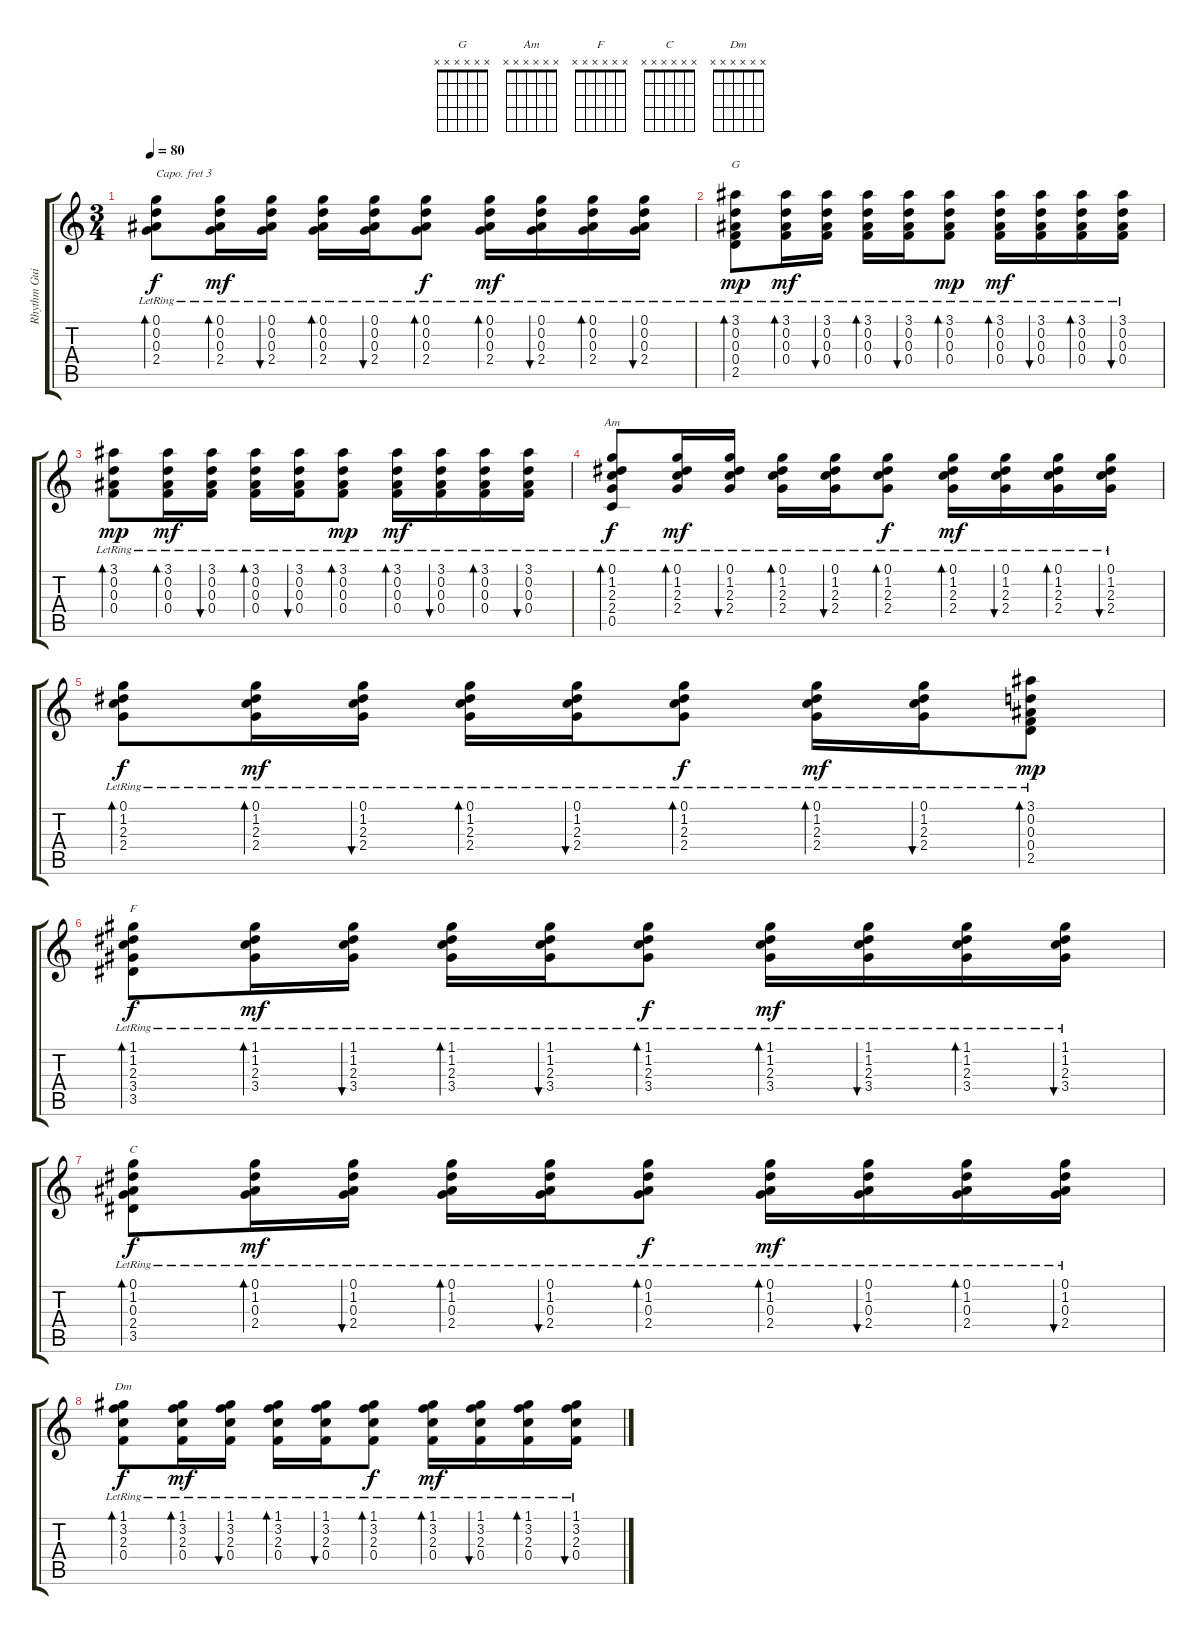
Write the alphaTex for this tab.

\track ("Rhythm Guitar" "Rhythm Gui") {instrument acousticguitarsteel}
\staff {score tabs}
\capo 3
\tuning (E4 B3 G3 D3 A2 E2) {hide}
\chord ("G" x x x x x x)
\chord ("Am" x x x x x x)
\chord ("F" x x x x x x)
\chord ("C" x x x x x x)
\chord ("Dm" x x x x x x)
\ts (3 4)
\tempo 80
\clef g2
\ks aminor
(0.1{lr} 0.2{lr} 0.3{lr} 2.4{lr}).8{bd 30 dy f} (0.1{lr} 0.2{lr} 0.3{lr} 2.4{lr}).16{bd 30 dy mf} (0.1{lr} 0.2{lr} 0.3{lr} 2.4{lr}).16{bu 30} (0.1{lr} 0.2{lr} 0.3{lr} 2.4{lr}).16{bd 30} (0.1{lr} 0.2{lr} 0.3{lr} 2.4{lr}).16{bu 30} (0.1{lr} 0.2{lr} 0.3{lr} 2.4{lr}).8{bd 30 dy f} (0.1{lr} 0.2{lr} 0.3{lr} 2.4{lr}).16{bd 30 dy mf} (0.1{lr} 0.2{lr} 0.3{lr} 2.4{lr}).16{bu 30} (0.1{lr} 0.2{lr} 0.3{lr} 2.4{lr}).16{bd 30} (0.1{lr} 0.2{lr} 0.3{lr} 2.4{lr}).16{bu 30} |
(3.1{lr} 0.2{lr} 0.3{lr} 0.4{lr} 2.5{lr}).8{bd 30 ch "G" dy mp} (3.1{lr} 0.2{lr} 0.3{lr} 0.4{lr}).16{bd 30 dy mf} (3.1{lr} 0.2{lr} 0.3{lr} 0.4{lr}).16{bu 30} (3.1{lr} 0.2{lr} 0.3{lr} 0.4{lr}).16{bd 30} (3.1{lr} 0.2{lr} 0.3{lr} 0.4{lr}).16{bu 30} (3.1{lr} 0.2{lr} 0.3{lr} 0.4{lr}).8{bd 30 dy mp} (3.1{lr} 0.2{lr} 0.3{lr} 0.4{lr}).16{bd 30 dy mf} (3.1{lr} 0.2{lr} 0.3{lr} 0.4{lr}).16{bu 30} (3.1{lr} 0.2{lr} 0.3{lr} 0.4{lr}).16{bd 30} (3.1{lr} 0.2{lr} 0.3{lr} 0.4{lr}).16{bu 30} |
(3.1{lr} 0.2{lr} 0.3{lr} 0.4{lr}).8{bd 30 dy mp} (3.1{lr} 0.2{lr} 0.3{lr} 0.4{lr}).16{bd 30 dy mf} (3.1{lr} 0.2{lr} 0.3{lr} 0.4{lr}).16{bu 30} (3.1{lr} 0.2{lr} 0.3{lr} 0.4{lr}).16{bd 30} (3.1{lr} 0.2{lr} 0.3{lr} 0.4{lr}).16{bu 30} (3.1{lr} 0.2{lr} 0.3{lr} 0.4{lr}).8{bd 30 dy mp} (3.1{lr} 0.2{lr} 0.3{lr} 0.4{lr}).16{bd 30 dy mf} (3.1{lr} 0.2{lr} 0.3{lr} 0.4{lr}).16{bu 30} (3.1{lr} 0.2{lr} 0.3{lr} 0.4{lr}).16{bd 30} (3.1{lr} 0.2{lr} 0.3{lr} 0.4{lr}).16{bu 30} |
(0.1{lr} 1.2{lr} 2.3{lr} 2.4{lr} 0.5{lr}).8{bd 30 ch "Am" dy f} (0.1{lr} 1.2{lr} 2.3{lr} 2.4{lr}).16{bd 30 dy mf} (0.1{lr} 1.2{lr} 2.3{lr} 2.4{lr}).16{bu 30} (0.1{lr} 1.2{lr} 2.3{lr} 2.4{lr}).16{bd 30} (0.1{lr} 1.2{lr} 2.3{lr} 2.4{lr}).16{bu 30} (0.1{lr} 1.2{lr} 2.3{lr} 2.4{lr}).8{bd 30 dy f} (0.1{lr} 1.2{lr} 2.3{lr} 2.4{lr}).16{bd 30 dy mf} (0.1{lr} 1.2{lr} 2.3{lr} 2.4{lr}).16{bu 30} (0.1{lr} 1.2{lr} 2.3{lr} 2.4{lr}).16{bd 30} (0.1{lr} 1.2{lr} 2.3{lr} 2.4{lr}).16{bu 30} |
(0.1{lr} 1.2{lr} 2.3{lr} 2.4{lr}).8{bd 30 dy f} (0.1{lr} 1.2{lr} 2.3{lr} 2.4{lr}).16{bd 30 dy mf} (0.1{lr} 1.2{lr} 2.3{lr} 2.4{lr}).16{bu 30} (0.1{lr} 1.2{lr} 2.3{lr} 2.4{lr}).16{bd 30} (0.1{lr} 1.2{lr} 2.3{lr} 2.4{lr}).16{bu 30} (0.1{lr} 1.2{lr} 2.3{lr} 2.4{lr}).8{bd 30 dy f} (0.1{lr} 1.2{lr} 2.3{lr} 2.4{lr}).16{bd 30 dy mf} (0.1{lr} 1.2{lr} 2.3{lr} 2.4{lr}).16{bu 30} (3.1{lr} 0.2{lr} 0.3{lr} 0.4{lr} 2.5{lr}).8{bd 30 dy mp} |
(1.1{lr} 1.2{lr} 2.3{lr} 3.4{lr} 3.5{lr}).8{bd 30 ch "F" dy f} (1.1{lr} 1.2{lr} 2.3{lr} 3.4{lr}).16{bd 30 dy mf} (1.1{lr} 1.2{lr} 2.3{lr} 3.4{lr}).16{bu 30} (1.1{lr} 1.2{lr} 2.3{lr} 3.4{lr}).16{bd 30} (1.1{lr} 1.2{lr} 2.3{lr} 3.4{lr}).16{bu 30} (1.1{lr} 1.2{lr} 2.3{lr} 3.4{lr}).8{bd 30 dy f} (1.1{lr} 1.2{lr} 2.3{lr} 3.4{lr}).16{bd 30 dy mf} (1.1{lr} 1.2{lr} 2.3{lr} 3.4{lr}).16{bu 30} (1.1{lr} 1.2{lr} 2.3{lr} 3.4{lr}).16{bd 30} (1.1{lr} 1.2{lr} 2.3{lr} 3.4{lr}).16{bu 30} |
(0.1{lr} 1.2{lr} 0.3{lr} 2.4{lr} 3.5{lr}).8{bd 30 ch "C" dy f} (0.1{lr} 1.2{lr} 0.3{lr} 2.4{lr}).16{bd 30 dy mf} (0.1{lr} 1.2{lr} 0.3{lr} 2.4{lr}).16{bu 30} (0.1{lr} 1.2{lr} 0.3{lr} 2.4{lr}).16{bd 30} (0.1{lr} 1.2{lr} 0.3{lr} 2.4{lr}).16{bu 30} (0.1{lr} 1.2{lr} 0.3{lr} 2.4{lr}).8{bd 30 dy f} (0.1{lr} 1.2{lr} 0.3{lr} 2.4{lr}).16{bd 30 dy mf} (0.1{lr} 1.2{lr} 0.3{lr} 2.4{lr}).16{bu 30} (0.1{lr} 1.2{lr} 0.3{lr} 2.4{lr}).16{bd 30} (0.1{lr} 1.2{lr} 0.3{lr} 2.4{lr}).16{bu 30} |
(1.1{lr} 3.2{lr} 2.3{lr} 0.4{lr}).8{bd 30 ch "Dm" dy f} (1.1{lr} 3.2{lr} 2.3{lr} 0.4{lr}).16{bd 30 dy mf} (1.1{lr} 3.2{lr} 2.3{lr} 0.4{lr}).16{bu 30} (1.1{lr} 3.2{lr} 2.3{lr} 0.4{lr}).16{bd 30} (1.1{lr} 3.2{lr} 2.3{lr} 0.4{lr}).16{bu 30} (1.1{lr} 3.2{lr} 2.3{lr} 0.4{lr}).8{bd 30 dy f} (1.1{lr} 3.2{lr} 2.3{lr} 0.4{lr}).16{bd 30 dy mf} (1.1{lr} 3.2{lr} 2.3{lr} 0.4{lr}).16{bu 30} (1.1{lr} 3.2{lr} 2.3{lr} 0.4{lr}).16{bd 30} (1.1{lr} 3.2{lr} 2.3{lr} 0.4{lr}).16{bu 30}
